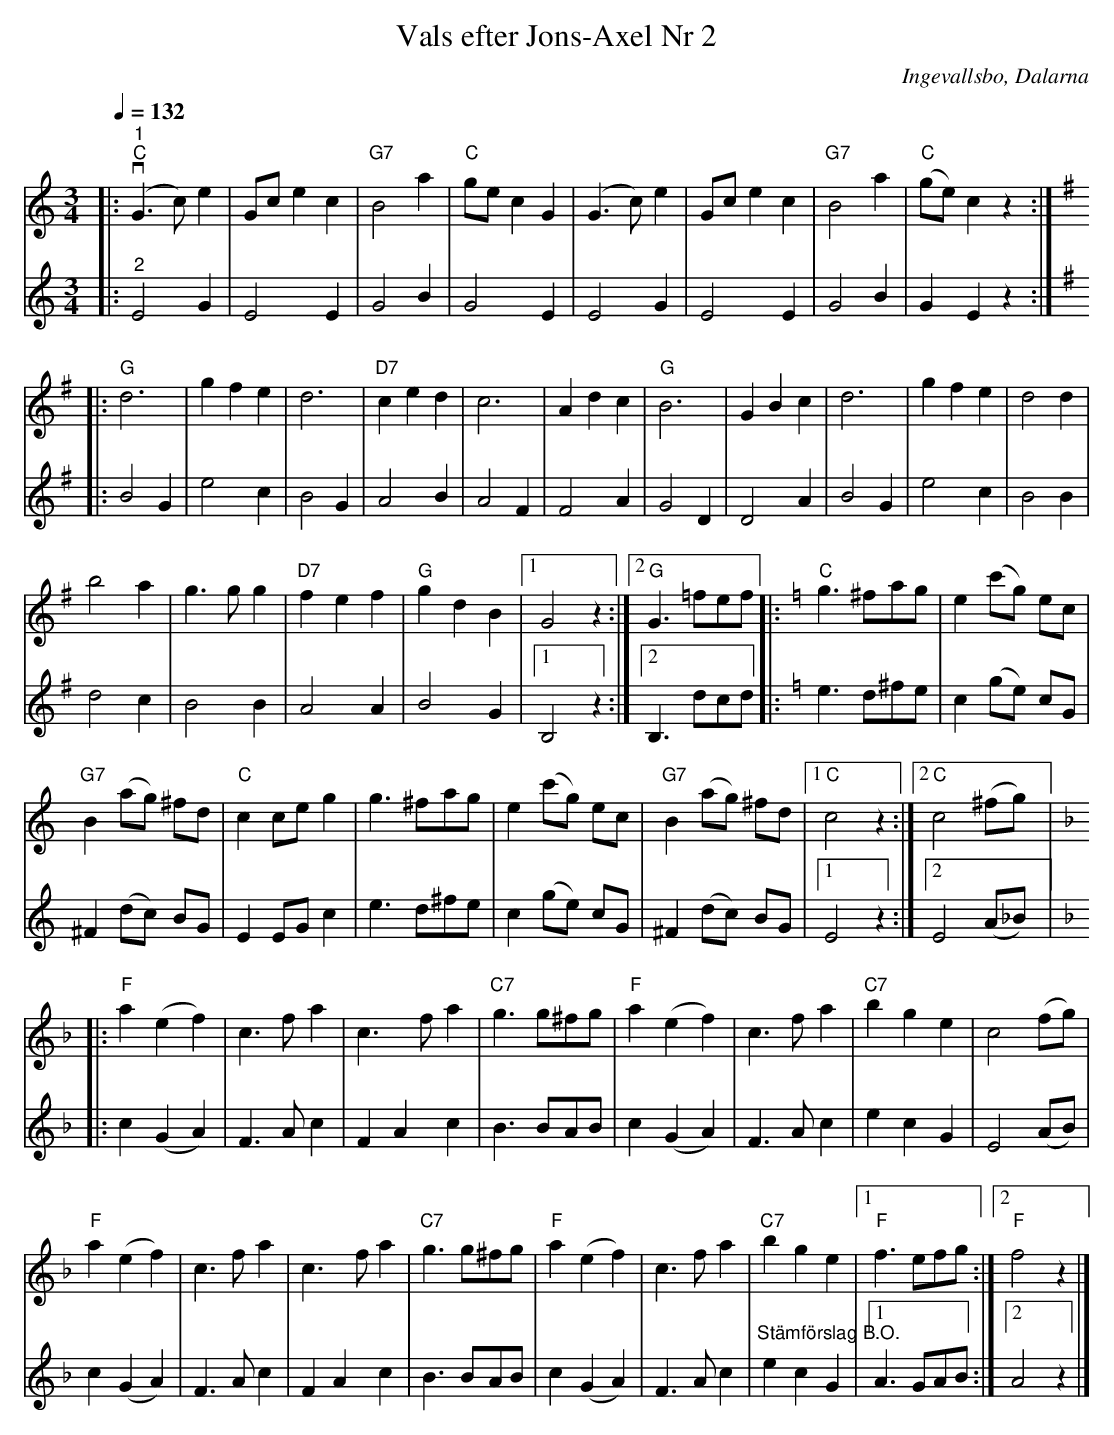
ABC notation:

X:1
T:Vals efter Jons-Axel Nr 2
O:Ingevallsbo, Dalarna
L:1/8
Q:1/4=132
M:3/4
K:C
V:1
|:"^1"v "C"(G3 c) e2 | Gc e2 c2 |  "G7" B4 a2 |  "C" ge c2 G2 | (G3 c) e2 | Gc e2 c2 | "G7" B4 a2 | "C" (ge) c2 z2 ::
[K:G] "G" d6 | g2 f2 e2 | d6 | "D7" c2 e2 d2 | c6 | A2 d2 c2 |"G" B6 | G2 B2 c2 | d6 | g2 f2 e2 | d4 d2 |
b4 a2 | g3 g g2 |"D7" f2 e2 f2 |"G" g2 d2 B2 |1 G4 z2 :|2"G" G3 =fef |:[K:C]"C" g3 ^fag | e2 (c'g) ec |
"G7" B2 (ag) ^fd |"C" c2 ce g2 | g3 ^fag | e2 (c'g) ec |"G7" B2 (ag) ^fd |1 "C" c4 z2 :|2"C" c4 (^fg) |:
[K:F]"F" a2 (e2 f2) | c3 f a2 | c3 f a2 |"C7" g3 g^fg | "F" a2 (e2 f2) | c3 f a2 |"C7" b2 g2 e2 | c4 (fg) |
"F" a2 (e2 f2) | c3 f a2 | c3 f a2 | "C7" g3 g^fg |"F" a2 (e2 f2) | c3 f a2 |"C7" b2 g2 e2 |1"F" f3 efg :|2"F" f4 z2 |]
V:2
|:"^2" E4 G2 | E4 E2 | G4 B2 | G4 E2 | E4 G2 | E4 E2 | G4 B2 | G2 E2 z2 ::
[K:G] B4 G2 | e4 c2 | B4 G2 | A4 B2 | A4 F2 | F4 A2 | G4 D2 | D4 A2 | B4 G2 | e4 c2 |
B4 B2 | d4 c2 | B4 B2 | A4 A2 | B4 G2 |1 B,4 z2 :|2 B,3 dcd |:[K:C] e3 d^fe | c2 (ge) cG |
^F2 (dc) BG | E2 EG c2 | e3 d^fe | c2 (ge) cG | ^F2 (dc) BG |1 E4 z2 :|2 E4 (A_B) |:
[K:F] c2 (G2 A2) | F3 A c2 | F2 A2 c2 | B3 BAB | c2 (G2 A2) | F3 A c2 | e2 c2 G2 | E4 (AB) |
c2 (G2 A2) | F3 A c2 | F2 A2 c2 | B3 BAB | c2 (G2 A2) | F3 A c2 | "^Stämförslag B.O." e2 c2 G2 |1  A3 GAB :|2 A4 z2 |]
